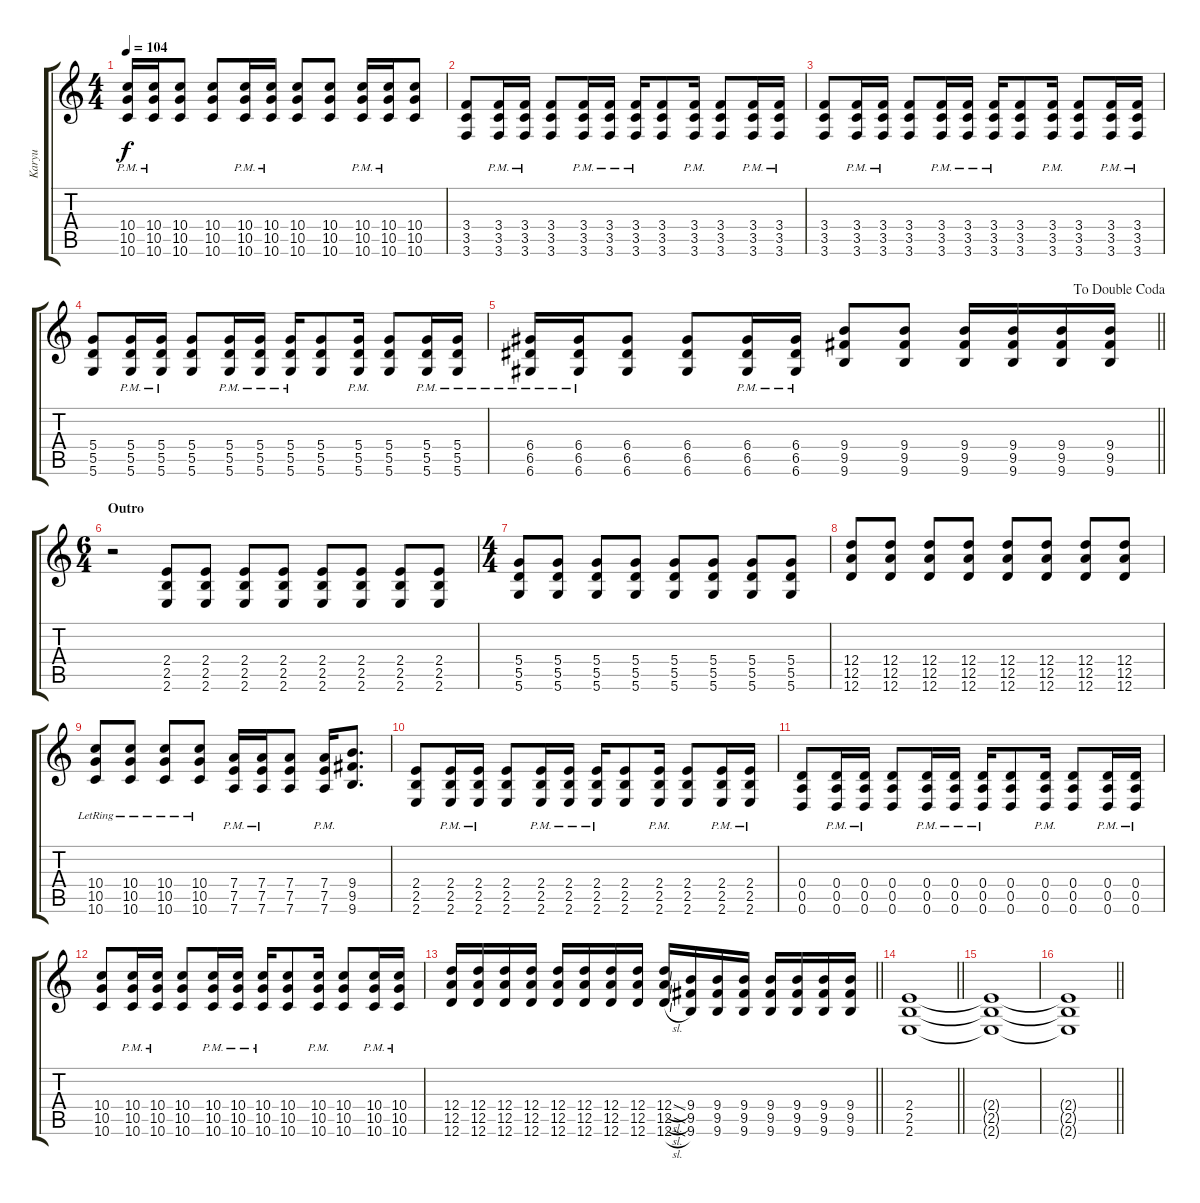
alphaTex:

\track ("Karyu" "Karyu") {instrument distortionguitar}
\staff {score tabs}
\tuning (E4 B3 G3 D3 A2 D2) {hide}
\ts (4 4)
\tempo 104
\clef g2
\ks aminor
(10.4{pm} 10.5{pm} 10.6{pm}).16{dy f} (10.4{pm} 10.5{pm} 10.6{pm}).16 (10.4 10.5 10.6).8 (10.4 10.5 10.6).8 (10.4{pm} 10.5{pm} 10.6{pm}).16 (10.4{pm} 10.5{pm} 10.6{pm}).16 (10.4 10.5 10.6).8 (10.4 10.5 10.6).8 (10.4{pm} 10.5{pm} 10.6{pm}).16 (10.4{pm} 10.5{pm} 10.6{pm}).16 (10.4 10.5 10.6).8 |
(3.4 3.5 3.6).8 (3.4{pm} 3.5{pm} 3.6{pm}).16 (3.4{pm} 3.5{pm} 3.6{pm}).16 (3.4 3.5 3.6).8 (3.4{pm} 3.5{pm} 3.6{pm}).16 (3.4{pm} 3.5{pm} 3.6{pm}).16 (3.4{pm} 3.5{pm} 3.6{pm}).16 (3.4 3.5 3.6).8 (3.4{pm} 3.5{pm} 3.6{pm}).16 (3.4 3.5 3.6).8 (3.4{pm} 3.5{pm} 3.6{pm}).16 (3.4{pm} 3.5{pm} 3.6{pm}).16 |
(3.4 3.5 3.6).8 (3.4{pm} 3.5{pm} 3.6{pm}).16 (3.4{pm} 3.5{pm} 3.6{pm}).16 (3.4 3.5 3.6).8 (3.4{pm} 3.5{pm} 3.6{pm}).16 (3.4{pm} 3.5{pm} 3.6{pm}).16 (3.4{pm} 3.5{pm} 3.6{pm}).16 (3.4 3.5 3.6).8 (3.4{pm} 3.5{pm} 3.6{pm}).16 (3.4 3.5 3.6).8 (3.4{pm} 3.5{pm} 3.6{pm}).16 (3.4{pm} 3.5{pm} 3.6{pm}).16 |
(5.4 5.5 5.6).8 (5.4{pm} 5.5{pm} 5.6{pm}).16 (5.4{pm} 5.5{pm} 5.6{pm}).16 (5.4 5.5 5.6).8 (5.4{pm} 5.5{pm} 5.6{pm}).16 (5.4{pm} 5.5{pm} 5.6{pm}).16 (5.4{pm} 5.5{pm} 5.6{pm}).16 (5.4 5.5 5.6).8 (5.4{pm} 5.5{pm} 5.6{pm}).16 (5.4 5.5 5.6).8 (5.4{pm} 5.5{pm} 5.6{pm}).16 (5.4{pm} 5.5{pm} 5.6{pm}).16 |
\jump dadoublecoda
\barLineRight lightlight
(6.4{pm} 6.5{pm} 6.6{pm}).16 (6.4{pm} 6.5{pm} 6.6{pm}).16 (6.4 6.5 6.6).8 (6.4 6.5 6.6).8 (6.4{pm} 6.5{pm} 6.6{pm}).16 (6.4{pm} 6.5{pm} 6.6{pm}).16 (9.4 9.5 9.6).8 (9.4 9.5 9.6).8 (9.4 9.5 9.6).16 (9.4 9.5 9.6).16 (9.4 9.5 9.6).16 (9.4 9.5 9.6).16 |
\ts (6 4)
\section ("" "Outro")
r.2 (2.4 2.5 2.6).8 (2.4 2.5 2.6).8 (2.4 2.5 2.6).8 (2.4 2.5 2.6).8 (2.4 2.5 2.6).8 (2.4 2.5 2.6).8 (2.4 2.5 2.6).8 (2.4 2.5 2.6).8 |
\ts (4 4)
\ks c
(5.4 5.5 5.6).8 (5.4 5.5 5.6).8 (5.4 5.5 5.6).8 (5.4 5.5 5.6).8 (5.4 5.5 5.6).8 (5.4 5.5 5.6).8 (5.4 5.5 5.6).8 (5.4 5.5 5.6).8 |
(12.4 12.5 12.6).8 (12.4 12.5 12.6).8 (12.4 12.5 12.6).8 (12.4 12.5 12.6).8 (12.4 12.5 12.6).8 (12.4 12.5 12.6).8 (12.4 12.5 12.6).8 (12.4 12.5 12.6).8 |
(10.4{lr} 10.5 10.6).8 (10.4{lr} 10.5 10.6).8 (10.4{lr} 10.5 10.6).8 (10.4{lr} 10.5 10.6).8 (7.4{pm} 7.5{pm} 7.6{pm}).16 (7.4{pm} 7.5{pm} 7.6{pm}).16 (7.4 7.5 7.6).8 (7.4{pm} 7.5{pm} 7.6{pm}).16 (9.4 9.5 9.6).8{d} |
(2.4 2.5 2.6).8 (2.4{pm} 2.5{pm} 2.6{pm}).16 (2.4{pm} 2.5{pm} 2.6{pm}).16 (2.4 2.5 2.6).8 (2.4{pm} 2.5{pm} 2.6{pm}).16 (2.4{pm} 2.5{pm} 2.6{pm}).16 (2.4{pm} 2.5{pm} 2.6{pm}).16 (2.4 2.5 2.6).8 (2.4{pm} 2.5{pm} 2.6{pm}).16 (2.4 2.5 2.6).8 (2.4{pm} 2.5{pm} 2.6{pm}).16 (2.4{pm} 2.5{pm} 2.6{pm}).16 |
(0.4 0.5 0.6).8 (0.4{pm} 0.5{pm} 0.6{pm}).16 (0.4{pm} 0.5{pm} 0.6{pm}).16 (0.4 0.5 0.6).8 (0.4{pm} 0.5{pm} 0.6{pm}).16 (0.4{pm} 0.5{pm} 0.6{pm}).16 (0.4{pm} 0.5{pm} 0.6{pm}).16 (0.4 0.5 0.6).8 (0.4{pm} 0.5{pm} 0.6{pm}).16 (0.4 0.5 0.6).8 (0.4{pm} 0.5{pm} 0.6{pm}).16 (0.4{pm} 0.5{pm} 0.6{pm}).16 |
(10.4 10.5 10.6).8 (10.4{pm} 10.5{pm} 10.6{pm}).16 (10.4{pm} 10.5{pm} 10.6{pm}).16 (10.4 10.5 10.6).8 (10.4{pm} 10.5{pm} 10.6{pm}).16 (10.4{pm} 10.5{pm} 10.6{pm}).16 (10.4{pm} 10.5{pm} 10.6{pm}).16 (10.4 10.5 10.6).8 (10.4{pm} 10.5{pm} 10.6{pm}).16 (10.4 10.5 10.6).8 (10.4{pm} 10.5{pm} 10.6{pm}).16 (10.4{pm} 10.5{pm} 10.6{pm}).16 |
\barLineRight lightlight
(12.4 12.5 12.6).16 (12.4 12.5 12.6).16 (12.4 12.5 12.6).16 (12.4 12.5 12.6).16 (12.4 12.5 12.6).16 (12.4 12.5 12.6).16 (12.4 12.5 12.6).16 (12.4 12.5 12.6).16 (12.4{sl} 12.5{sl} 12.6{sl}).16 (9.4 9.5 9.6).16 (9.4 9.5 9.6).16 (9.4 9.5 9.6).16 (9.4 9.5 9.6).16 (9.4 9.5 9.6).16 (9.4 9.5 9.6).16 (9.4 9.5 9.6).16 |
\barLineRight lightlight
(2.4 2.5 2.6).1{volume 4} |
\ks aminor
(2.4{t} 2.5{t} 2.6{t}).1 |
\barLineRight lightlight
\ks c
(2.4{t} 2.5{t} 2.6{t}).1
